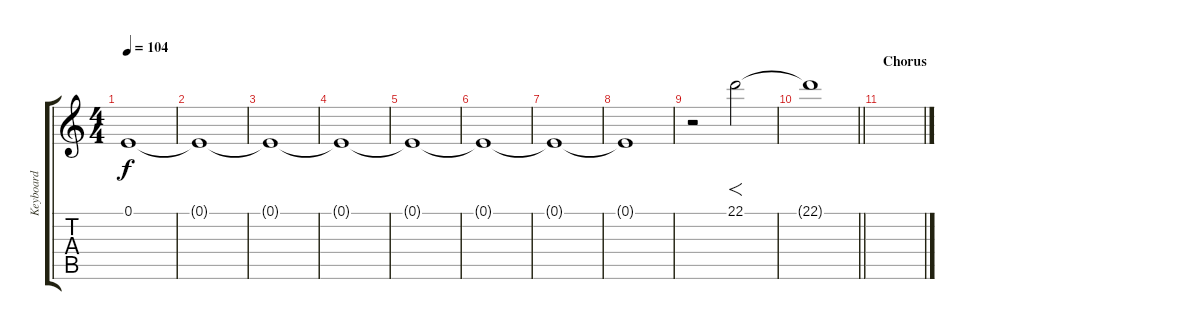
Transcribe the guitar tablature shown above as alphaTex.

\track ("Keyboard" "Keyboard") {instrument pad2warm}
\staff {score tabs}
\tuning (E4 B3 G3 D3 A2 E2) {hide}
\ts (4 4)
\tempo 104
\clef g2
\ks c
0.1{t}.1{dy f} |
0.1{t}.1 |
0.1{t}.1 |
0.1{t}.1 |
0.1{t}.1 |
0.1{t}.1 |
0.1{t}.1 |
0.1{t}.1 |
r.2{volume 5} 22.1.2{f} |
\barLineRight lightlight
22.1{t}.1 |
\section ("" "Chorus")
